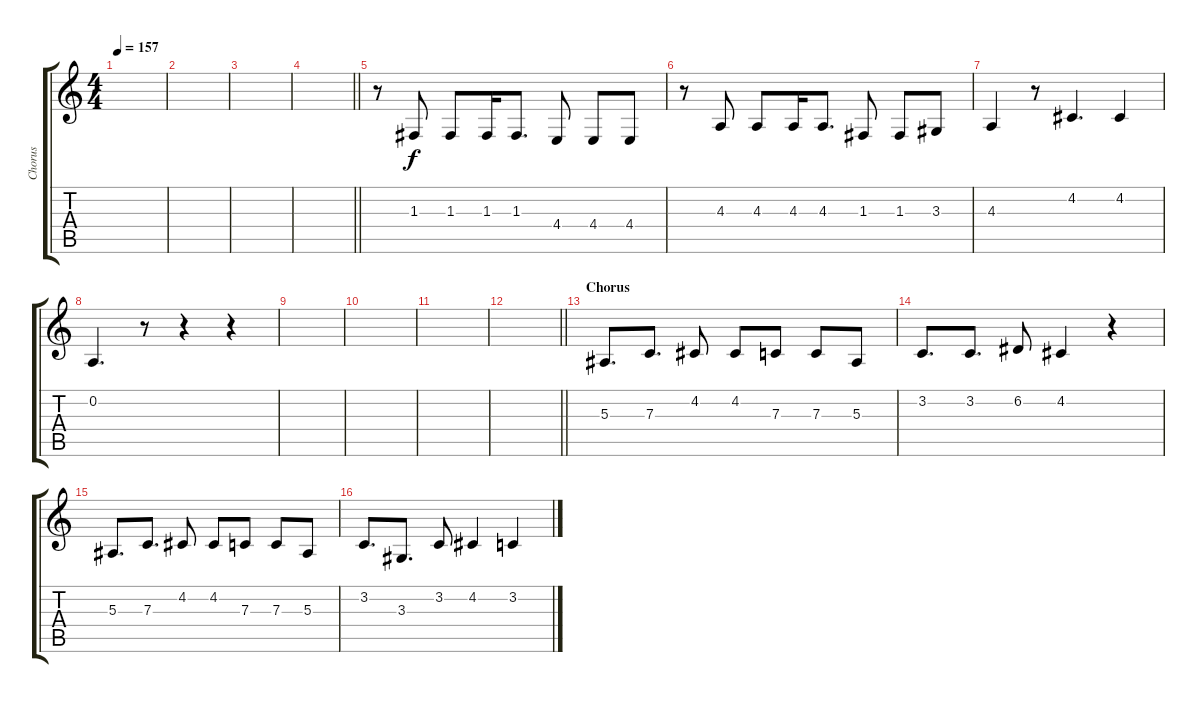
\track ("Chorus" "Chorus") {instrument lead6voice}
\staff {score tabs}
\tuning (D4 A3 F3 C3 G2 D2) {hide}
\ts (4 4)
\tempo 157
\clef g2
\ks c
|
|
|
\barLineRight lightlight
|
\section ("" "")
r.8 1.3.8 1.3.8 1.3.16 1.3.8{d} 4.4.8 4.4.8 4.4.8 |
r.8 4.3.8 4.3.8 4.3.16 4.3.8{d} 1.3.8 1.3.8 3.3.8 |
4.3.4 r.8 4.2.4{d} 4.2.4 |
0.2.4{d} r.8 r.4 r.4 |
|
|
|
\barLineRight lightlight
|
\section ("" "Chorus")
5.3.8{d} 7.3.8{d} 4.2.8 4.2.8 7.3.8 7.3.8 5.3.8 |
3.2.8{d} 3.2.8{d} 6.2.8 4.2.4 r.4 |
5.3.8{d} 7.3.8{d} 4.2.8 4.2.8 7.3.8 7.3.8 5.3.8 |
3.2.8{d} 3.3.8{d} 3.2.8 4.2.4 3.2.4
